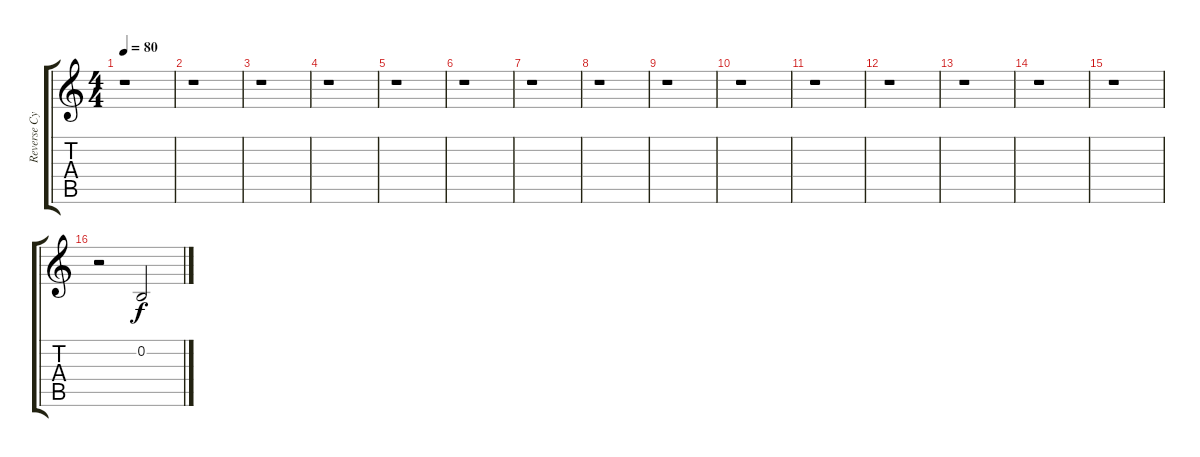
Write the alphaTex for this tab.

\track ("Reverse Cymbal" "Reverse Cy") {instrument reversecymbal}
\staff {score tabs}
\tuning (E4 B3 G3 D3 A2 E2) {hide}
\ts (4 4)
\tempo 80
\clef g2
\ks c
r.1{dy f instrument reversecymbal} |
r.1 |
r.1 |
r.1 |
r.1 |
r.1 |
r.1 |
r.1 |
r.1 |
r.1 |
r.1 |
r.1 |
r.1 |
r.1 |
r.1 |
r.2 0.2.2
